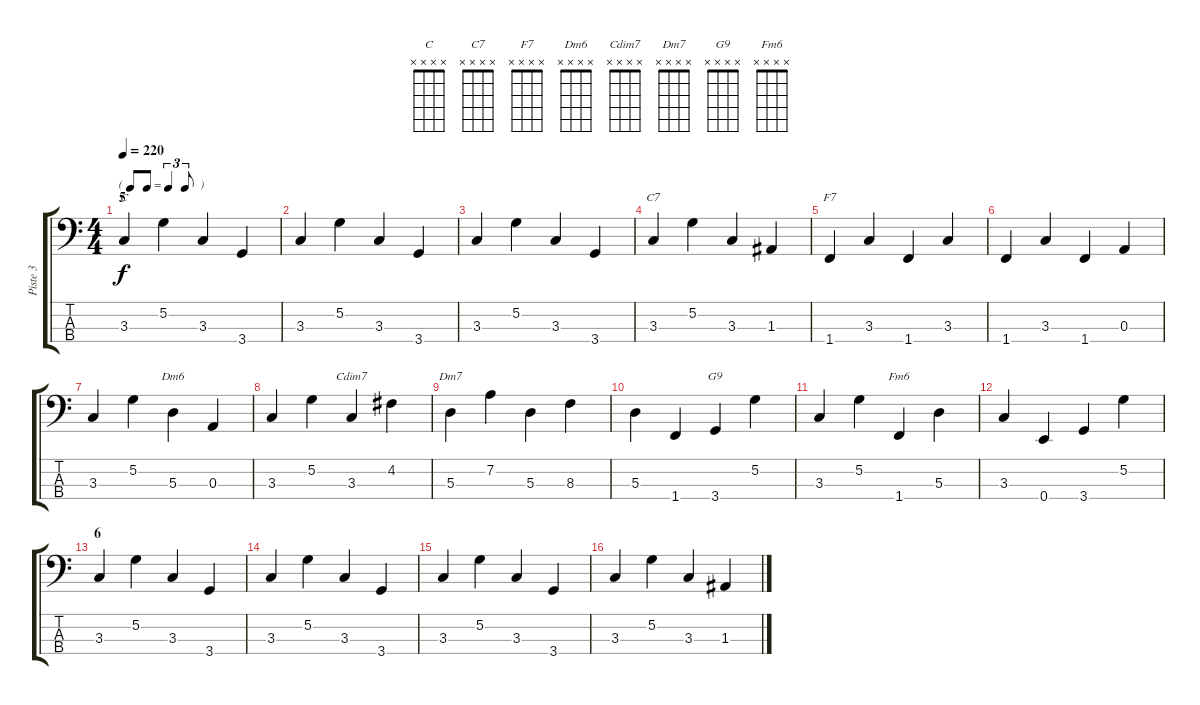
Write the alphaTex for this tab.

\track ("Piste 3" "Piste 3") {instrument acousticbass}
\staff {score tabs}
\tuning (G2 D2 A1 E1) {hide}
\chord ("C" x x x x) {firstfret 0}
\chord ("C7" x x x x) {firstfret 0}
\chord ("F7" x x x x) {firstfret 0}
\chord ("Dm6" x x x x) {firstfret 0}
\chord ("Cdim7" x x x x) {firstfret 0}
\chord ("Dm7" x x x x) {firstfret 0}
\chord ("G9" x x x x) {firstfret 0}
\chord ("Fm6" x x x x) {firstfret 0}
\ts (4 4)
\tf triplet8th
\section ("" "5")
\tempo 220
\clef f4
\ks c
3.3.4{ch "C" dy f} 5.2.4 3.3.4 3.4.4 |
3.3.4 5.2.4 3.3.4 3.4.4 |
3.3.4 5.2.4 3.3.4 3.4.4 |
3.3.4{ch "C7"} 5.2.4 3.3.4 1.3.4 |
1.4.4{ch "F7"} 3.3.4 1.4.4 3.3.4 |
1.4.4 3.3.4 1.4.4 0.3.4 |
3.3.4 5.2.4 5.3.4{ch "Dm6"} 0.3.4 |
3.3.4 5.2.4 3.3.4{ch "Cdim7"} 4.2.4 |
5.3.4{ch "Dm7"} 7.2.4 5.3.4 8.3.4 |
5.3.4 1.4.4 3.4.4{ch "G9"} 5.2.4 |
3.3.4 5.2.4 1.4.4{ch "Fm6"} 5.3.4 |
3.3.4 0.4.4 3.4.4 5.2.4 |
\section ("" "6")
3.3.4 5.2.4 3.3.4 3.4.4 |
3.3.4 5.2.4 3.3.4 3.4.4 |
3.3.4 5.2.4 3.3.4 3.4.4 |
3.3.4 5.2.4 3.3.4 1.3.4
